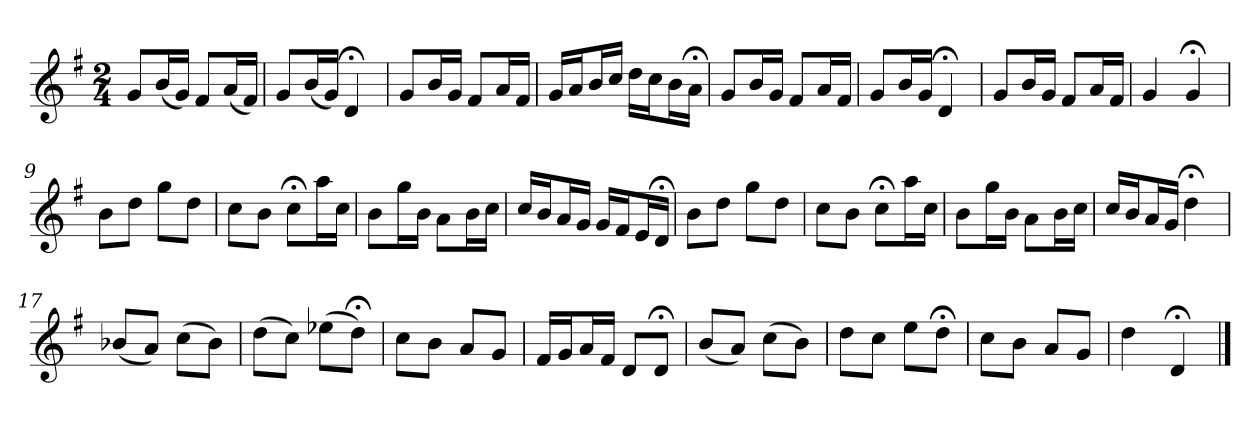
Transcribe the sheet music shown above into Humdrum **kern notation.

**kern
*part1
*staff1
*k[f#]
*G:
*M2/4
*MM120
=1
8gL
(16bL
16gJJ)
8f#L
(16aL
16f#JJ)
=2
8gL
(16bL
16gJJ)
4d;<
=3
8gL
16bL
16gJJ
8f#L
16aL
16f#JJ
=4
16gLL
16aJ
16bL
16ccJJ
16ddLL
16ccJ
16bL
16a;<JJ
=5
8gL
16bL
16gJJ
8f#L
16aL
16f#JJ
=6
8gL
16bL
16gJJ
4d;<
=7
8gL
16bL
16gJJ
8f#L
16aL
16f#JJ
=8
4g
4g;<
=9
8bL
8ddJ
8ggL
8ddJ
=10
8ccL
8bJ
8cc;<L
16aaL
16ccJJ
=11
8bL
16ggL
16bJJ
8aL
16bL
16ccJJ
=12
16ccLL
16bJ
16aL
16gJJ
16gLL
16f#J
16eL
16d;<JJ
=13
8bL
8ddJ
8ggL
8ddJ
=14
8ccL
8bJ
8cc;<L
16aaL
16ccJJ
=15
8bL
16ggL
16bJJ
8aL
16bL
16ccJJ
=16
16ccLL
16bJ
16aL
16gJJ
4dd;<
=17
(8b-XL
8aJ)
(8ccL
8b-J)
=18
(8ddL
8ccJ)
(8ee-XL
8dd;<J)
=19
8ccL
8bJ
8aL
8gJ
=20
16f#LL
16gJ
16aL
16f#JJ
8dL
8d;<J
=21
(8bL
8aJ)
(8ccL
8bJ)
=22
8ddL
8ccJ
8eeL
8dd;<J
=23
8ccL
8bJ
8aL
8gJ
=24
4dd
4d;<
==
*-
